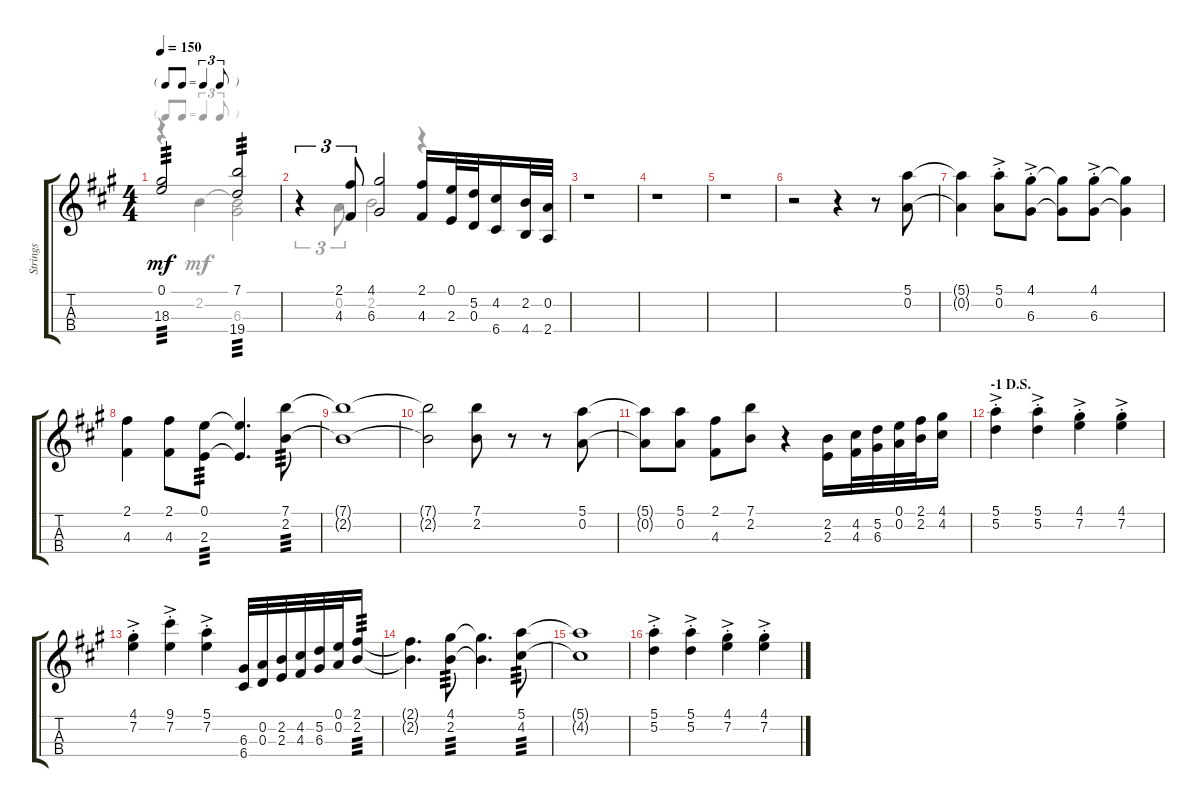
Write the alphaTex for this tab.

\track ("Strings" "Strings") {instrument stringensemble1}
\staff {score tabs}
\tuning (E5 A4 D4 G3) {hide}
\voice
\ts (4 4)
\tf triplet8th
\tempo 150
\clef g2
\ks a
(0.1 18.3).2{tp 3 dy mf} (7.1 19.4).2{tp 3} |
r.4{tu (3 2)} (2.1 4.3).8{tu (3 2)} (4.1 6.3).2 (2.1 4.3).16 (0.1 2.3).32 (5.2 0.3).32 (4.2 6.4).16 (2.2 4.4).32 (0.2 2.4).32 |
\section ("" "")
r.1 |
r.1 |
r.1 |
r.2 r.4 r.8 (5.1 0.2).8 |
(5.1{t} 0.2{t}).4 (5.1 0.2{ac st}).8 (4.1{ac st} 6.3).8 (4.1{t} 6.3{t}).8 (4.1{ac st} 6.3).8 (4.1{t} 6.3{t}).4 |
(2.1 4.3).4 (2.1 4.3).8 (0.1 2.3).8{tp 3} (0.1{t} 2.3{t}).4{d} (7.1 2.2).8{tp 3} |
(7.1{t} 2.2{t}).1 |
(7.1{t} 2.2{t}).2 (7.1 2.2).8 r.8 r.8 (5.1 0.2).8 |
(5.1{t} 0.2{t}).8 (5.1 0.2).8 (2.1 4.3).8 (7.1 2.2).8 r.4 (2.2 2.3).16 (4.2 4.3).32 (5.2 6.3).32 (0.1 0.2).32 (2.1 2.2).32 (4.1 4.2).16 |
\section ("" "-1 D.S.")
(5.1 5.2{ac st}).4 (5.1{ac st} 5.2{ac st}).4 (4.1{ac st} 7.2{ac st}).4 (4.1{ac st} 7.2{ac st}).4 |
(4.1{ac st} 7.2).4 (9.1{ac st} 7.2).4 (5.1{ac st} 7.2).4 (6.3 6.4).32 (0.2 0.3).32 (2.2 2.3).32 (4.2 4.3).32 (5.2 6.3).32 (0.1 0.2).32 (2.1 2.2).16{tp 3} |
(2.1{t} 2.2{t}).4{d} (4.1 2.2).8{tp 3} (4.1{t} 2.2{t}).4{d} (5.1 4.2).8{tp 3} |
(5.1{t} 4.2{t}).1 |
(5.1 5.2{ac st}).4 (5.1{ac st} 5.2{ac st}).4 (4.1{ac st} 7.2{ac st}).4 (4.1{ac st} 7.2{ac st}).4
\voice
\clef g2
\ottava regular
\simile none
\ks a
r.4{dy mf} 2.2.4 (2.2{t} 6.3).2 |
r.4{tu (3 2)} 0.2.8{tu (3 2)} 2.2.2 r.4 |
|
|
|
|
|
|
|
|
|
|
|
|
|
